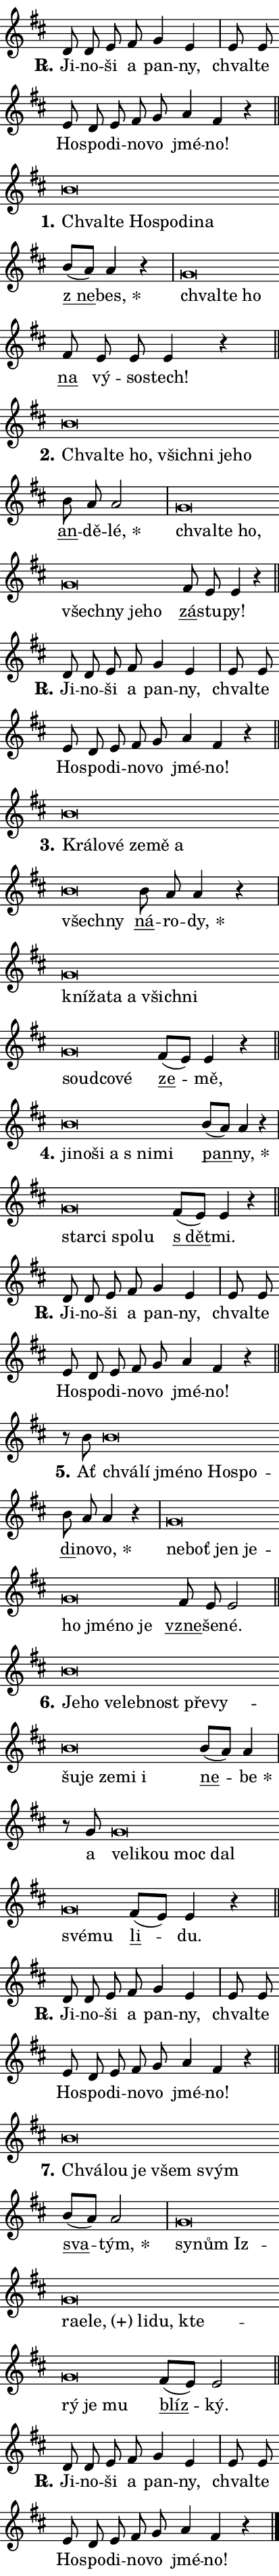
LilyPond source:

\version "2.22.1"
\header { tagline = "" }
\paper {
  indent = 0\cm
  top-margin = 0\cm
  right-margin = 0\cm
  bottom-margin = 0\cm
  left-margin = 0\cm
  paper-width = 7\cm
  page-breaking = #ly:one-page-breaking
  system-system-spacing.basic-distance = #11
  score-system-spacing.basic-distance = #11.3
  ragged-last = ##f
}


%% Author: Thomas Morley
%% https://lists.gnu.org/archive/html/lilypond-user/2020-05/msg00002.html
#(define (line-position grob)
"Returns position of @var[grob} in current system:
   @code{'start}, if at first time-step
   @code{'end}, if at last time-step
   @code{'middle} otherwise
"
  (let* ((col (ly:item-get-column grob))
         (ln (ly:grob-object col 'left-neighbor))
         (rn (ly:grob-object col 'right-neighbor))
         (col-to-check-left (if (ly:grob? ln) ln col))
         (col-to-check-right (if (ly:grob? rn) rn col))
         (break-dir-left
           (and
             (ly:grob-property col-to-check-left 'non-musical #f)
             (ly:item-break-dir col-to-check-left)))
         (break-dir-right
           (and
             (ly:grob-property col-to-check-right 'non-musical #f)
             (ly:item-break-dir col-to-check-right))))
        (cond ((eqv? 1 break-dir-left) 'start)
              ((eqv? -1 break-dir-right) 'end)
              (else 'middle))))

#(define (tranparent-at-line-position vctor)
  (lambda (grob)
  "Relying on @code{line-position} select the relevant enry from @var{vctor}.
Used to determine transparency,"
    (case (line-position grob)
      ((end) (not (vector-ref vctor 0)))
      ((middle) (not (vector-ref vctor 1)))
      ((start) (not (vector-ref vctor 2))))))

noteHeadBreakVisibility =
#(define-music-function (break-visibility)(vector?)
"Makes @code{NoteHead}s transparent relying on @var{break-visibility}"
#{
  \override NoteHead.transparent =
    #(tranparent-at-line-position break-visibility)
#})

#(define delete-ledgers-for-transparent-note-heads
  (lambda (grob)
    "Reads whether a @code{NoteHead} is transparent.
If so this @code{NoteHead} is removed from @code{'note-heads} from
@var{grob}, which is supposed to be @code{LedgerLineSpanner}.
As a result ledgers are not printed for this @code{NoteHead}"
    (let* ((nhds-array (ly:grob-object grob 'note-heads))
           (nhds-list
             (if (ly:grob-array? nhds-array)
                 (ly:grob-array->list nhds-array)
                 '()))
           ;; Relies on the transparent-property being done before
           ;; Staff.LedgerLineSpanner.after-line-breaking is executed.
           ;; This is fragile ...
           (to-keep
             (remove
               (lambda (nhd)
                 (ly:grob-property nhd 'transparent #f))
               nhds-list)))
      ;; TODO find a better method to iterate over grob-arrays, similiar
      ;; to filter/remove etc for lists
      ;; For now rebuilt from scratch
      (set! (ly:grob-object grob 'note-heads)  '())
      (for-each
        (lambda (nhd)
          (ly:pointer-group-interface::add-grob grob 'note-heads nhd))
        to-keep))))

hideNotes = {
  \noteHeadBreakVisibility #begin-of-line-visible
}
unHideNotes = {
  \noteHeadBreakVisibility #all-visible
}

% work-around for resetting accidentals
% https://lilypond.org/doc/v2.23/Documentation/notation/displaying-rhythms#unmetered-music
cadenzaMeasure = {
  \cadenzaOff
  \partial 1024 s1024
  \cadenzaOn
}

#(define-markup-command (accent layout props text) (markup?)
  "Underline accented syllable"
  (interpret-markup layout props
    #{\markup \override #'(offset . 4.3) \underline { #text }#}))

responsum = \markup \concat {
  "R" \hspace #-1.05 \path #0.1 #'((moveto 0 0.07) (lineto 0.9 0.8)) \hspace #0.05 "."
}

\layout {
    \context {
        \Staff
        \remove "Time_signature_engraver"
        \override LedgerLineSpanner.after-line-breaking = #delete-ledgers-for-transparent-note-heads
    }
    \context {
        \Voice {
            \override NoteHead.output-attributes = #'((class . "notehead"))
            \override Hairpin.height = #0.55
        }
    }
    \context {
        \Lyrics {
            \override StanzaNumber.output-attributes = #'((class . "stanzanumber"))
            \override LyricSpace.minimum-distance = #0.9
            \override LyricText.font-name = #"TeX Gyre Schola"
            \override LyricText.font-size = 1
            \override StanzaNumber.font-name = #"TeX Gyre Schola Bold"
            \override StanzaNumber.font-size = 1
        }
    }
}

% magnetic-lyrics.ily
%
%   written by
%     Jean Abou Samra <jean@abou-samra.fr>
%     Werner Lemberg <wl@gnu.org>
%
%   adapted by
%     Jiri Hon <jiri.hon@gmail.com>
%
% Version 2022-Apr-15

% https://www.mail-archive.com/lilypond-user@gnu.org/msg149350.html

#(define (Left_hyphen_pointer_engraver context)
   "Collect syllable-hyphen-syllable occurrences in lyrics and store
them in properties.  This engraver only looks to the left.  For
example, if the lyrics input is @code{foo -- bar}, it does the
following.

@itemize @bullet
@item
Set the @code{text} property of the @code{LyricHyphen} grob between
@q{foo} and @q{bar} to @code{foo}.

@item
Set the @code{left-hyphen} property of the @code{LyricText} grob with
text @q{foo} to the @code{LyricHyphen} grob between @q{foo} and
@q{bar}.
@end itemize

Use this auxiliary engraver in combination with the
@code{lyric-@/text::@/apply-@/magnetic-@/offset!} hook."
   (let ((hyphen #f)
         (text #f))
     (make-engraver
      (acknowledgers
       ((lyric-syllable-interface engraver grob source-engraver)
        (set! text grob)))
      (end-acknowledgers
       ((lyric-hyphen-interface engraver grob source-engraver)
        ;(when (not (grob::has-interface grob 'lyric-space-interface))
          (set! hyphen grob)));)
      ((stop-translation-timestep engraver)
       (when (and text hyphen)
         (ly:grob-set-object! text 'left-hyphen hyphen))
       (set! text #f)
       (set! hyphen #f)))))

#(define (lyric-text::apply-magnetic-offset! grob)
   "If the space between two syllables is less than the value in
property @code{LyricText@/.details@/.squash-threshold}, move the right
syllable to the left so that it gets concatenated with the left
syllable.

Use this function as a hook for
@code{LyricText@/.after-@/line-@/breaking} if the
@code{Left_@/hyphen_@/pointer_@/engraver} is active."
   (let ((hyphen (ly:grob-object grob 'left-hyphen #f)))
     (when hyphen
       (let ((left-text (ly:spanner-bound hyphen LEFT)))
         (when (grob::has-interface left-text 'lyric-syllable-interface)
           (let* ((common (ly:grob-common-refpoint grob left-text X))
                  (this-x-ext (ly:grob-extent grob common X))
                  (left-x-ext
                   (begin
                     ;; Trigger magnetism for left-text.
                     (ly:grob-property left-text 'after-line-breaking)
                     (ly:grob-extent left-text common X)))
                  ;; `delta` is the gap width between two syllables.
                  (delta (- (interval-start this-x-ext)
                            (interval-end left-x-ext)))
                  (details (ly:grob-property grob 'details))
                  (threshold (assoc-get 'squash-threshold details 0.2)))
             (when (< delta threshold)
               (let* (;; We have to manipulate the input text so that
                      ;; ligatures crossing syllable boundaries are not
                      ;; disabled.  For languages based on the Latin
                      ;; script this is essentially a beautification.
                      ;; However, for non-Western scripts it can be a
                      ;; necessity.
                      (lt (ly:grob-property left-text 'text))
                      (rt (ly:grob-property grob 'text))
                      (is-space (grob::has-interface hyphen 'lyric-space-interface))
                      (space (if is-space " " ""))
                      (space-markup (grob-interpret-markup grob " "))
                      (space-size (interval-length (ly:stencil-extent space-markup X)))
                      (extra-delta (if is-space space-size 0))
                      ;; Append new syllable.
                      (ltrt-space (if (and (string? lt) (string? rt))
                                (string-append lt space rt)
                                (make-concat-markup (list lt space rt))))
                      ;; Right-align `ltrt` to the right side.
                      (ltrt-space-markup (grob-interpret-markup
                               grob
                               (make-translate-markup
                                (cons (interval-length this-x-ext) 0)
                                (make-right-align-markup ltrt-space)))))
                 (begin
                   ;; Don't print `left-text`.
                   (ly:grob-set-property! left-text 'stencil #f)
                   ;; Set text and stencil (which holds all collected
                   ;; syllables so far) and shift it to the left.
                   (ly:grob-set-property! grob 'text ltrt-space)
                   (ly:grob-set-property! grob 'stencil ltrt-space-markup)
                   (ly:grob-translate-axis! grob (- (- delta extra-delta)) X))))))))))


#(define (lyric-hyphen::displace-bounds-first grob)
   ;; Make very sure this callback isn't triggered too early.
   (let ((left (ly:spanner-bound grob LEFT))
         (right (ly:spanner-bound grob RIGHT)))
     (ly:grob-property left 'after-line-breaking)
     (ly:grob-property right 'after-line-breaking)
     (ly:lyric-hyphen::print grob)))

squashThreshold = #0.4

\layout {
  \context {
    \Lyrics
    \consists #Left_hyphen_pointer_engraver
    \override LyricText.after-line-breaking =
      #lyric-text::apply-magnetic-offset!
    \override LyricHyphen.stencil = #lyric-hyphen::displace-bounds-first
    \override LyricText.details.squash-threshold = \squashThreshold
    \override LyricHyphen.minimum-distance = 0
    \override LyricHyphen.minimum-length = \squashThreshold
  }
}

squash = \override LyricText.details.squash-threshold = 9999
unSquash = \override LyricText.details.squash-threshold = \squashThreshold

left = \override LyricText.self-alignment-X = #LEFT
unLeft = \revert LyricText.self-alignment-X

starOffset = #(lambda (grob) 
                (let ((x_offset (ly:self-alignment-interface::aligned-on-x-parent grob)))
                  (if (= x_offset 0) 0 (+ x_offset 1.2))))

star = #(define-music-function (syllable)(string?)
"Append star separator at the end of a syllable"
#{
  \once \override LyricText.X-offset = #starOffset
  \lyricmode { \markup {
    #syllable
    \override #'((font-name . "TeX Gyre Schola Bold")) \hspace #0.2 \lower #0.65 \larger "*"
  } }
#})

starAccent = #(define-music-function (syllable)(string?)
"Append star separator at the end of a syllable and make accent"
#{
  \once \override LyricText.X-offset = #starOffset
  \lyricmode { \markup {
    \accent #syllable
    \override #'((font-name . "TeX Gyre Schola Bold")) \hspace #0.2 \lower #0.65 \larger "*"
  } }
#})

breath = #(define-music-function (syllable)(string?)
"Append breathing indicator at the end of a syllable"
#{
  \lyricmode { \markup { #syllable "+" } }
#})

optionalBreath = #(define-music-function (syllable)(string?)
"Append optional breathing indicator at the end of a syllable"
#{
  \lyricmode { \markup { #syllable "(+)" } }
#})


\score {
    <<
        \new Voice = "melody" { \cadenzaOn \key d \major \relative { d'8 d e fis g4 e \cadenzaMeasure \bar "|" e8 e \bar "" e d e \bar "" fis g a4 fis r \cadenzaMeasure \bar "||" \break } }
        \new Lyrics \lyricsto "melody" { \lyricmode { \set stanza = \responsum
Ji -- no -- ši a pan -- ny, chval -- te Ho -- spo -- di -- no -- vo jmé -- no! } }
    >>
    \layout {}
}

\score {
    <<
        \new Voice = "melody" { \cadenzaOn \key d \major \relative { b'\breve*1/16 \hideNotes \breve*1/16 \bar "" \breve*1/16 \bar "" \breve*1/16 \bar "" \breve*1/16 \breve*1/16 \bar "" \unHideNotes \bar "" b8[( a)] a4 r \cadenzaMeasure \bar "|" g\breve*1/16 \hideNotes \breve*1/16 \breve*1/16 \bar "" \unHideNotes \bar "" fis8 e e e4 r \cadenzaMeasure \bar "||" \break } }
        \new Lyrics \lyricsto "melody" { \lyricmode { \set stanza = "1."
\left Chval -- \squash te Ho -- spo -- di -- na \unLeft \unSquash \markup \accent "z ne" -- \star bes, \left chval -- \squash te ho \unLeft \unSquash \markup \accent na vý -- so -- stech! } }
    >>
    \layout {}
}

\score {
    <<
        \new Voice = "melody" { \cadenzaOn \key d \major \relative { b'\breve*1/16 \hideNotes \breve*1/16 \bar "" \breve*1/16 \bar "" \breve*1/16 \bar "" \breve*1/16 \bar "" \breve*1/16 \breve*1/16 \bar "" \unHideNotes \bar "" b8 a a2 \cadenzaMeasure \bar "|" g\breve*1/16 \hideNotes \breve*1/16 \bar "" \breve*1/16 \bar "" \breve*1/16 \bar "" \breve*1/16 \bar "" \breve*1/16 \breve*1/16 \bar "" \unHideNotes \bar "" fis8 e e4 r \cadenzaMeasure \bar "||" \break } }
        \new Lyrics \lyricsto "melody" { \lyricmode { \set stanza = "2."
\left Chval -- \squash te ho, všich -- ni je -- ho \unLeft \unSquash \markup \accent an -- dě -- \star lé, \left chval -- \squash te ho, všech -- ny je -- ho \unLeft \unSquash \markup \accent zá -- stu -- py! } }
    >>
    \layout {}
}

\score {
    <<
        \new Voice = "melody" { \cadenzaOn \key d \major \relative { d'8 d e fis g4 e \cadenzaMeasure \bar "|" e8 e \bar "" e d e \bar "" fis g a4 fis r \cadenzaMeasure \bar "||" \break } }
        \new Lyrics \lyricsto "melody" { \lyricmode { \set stanza = \responsum
Ji -- no -- ši a pan -- ny, chval -- te Ho -- spo -- di -- no -- vo jmé -- no! } }
    >>
    \layout {}
}

\score {
    <<
        \new Voice = "melody" { \cadenzaOn \key d \major \relative { b'\breve*1/16 \hideNotes \breve*1/16 \bar "" \breve*1/16 \bar "" \breve*1/16 \bar "" \breve*1/16 \bar "" \breve*1/16 \bar "" \breve*1/16 \breve*1/16 \bar "" \unHideNotes \bar "" b8 a a4 r \cadenzaMeasure \bar "|" g\breve*1/16 \hideNotes \breve*1/16 \bar "" \breve*1/16 \bar "" \breve*1/16 \bar "" \breve*1/16 \bar "" \breve*1/16 \bar "" \breve*1/16 \bar "" \breve*1/16 \breve*1/16 \bar "" \unHideNotes \bar "" fis8[( e)] e4 r \cadenzaMeasure \bar "||" \break } }
        \new Lyrics \lyricsto "melody" { \lyricmode { \set stanza = "3."
\left Krá -- \squash lo -- vé ze -- mě a všech -- ny \unLeft \unSquash \markup \accent ná -- ro -- \star dy, \left kní -- \squash ža -- ta a všich -- ni soud -- co -- vé \unLeft \unSquash \markup \accent ze -- mě, } }
    >>
    \layout {}
}

\score {
    <<
        \new Voice = "melody" { \cadenzaOn \key d \major \relative { b'\breve*1/16 \hideNotes \breve*1/16 \bar "" \breve*1/16 \bar "" \breve*1/16 \bar "" \breve*1/16 \breve*1/16 \bar "" \unHideNotes \bar "" b8[( a)] a4 r \cadenzaMeasure \bar "|" g\breve*1/16 \hideNotes \breve*1/16 \bar "" \breve*1/16 \breve*1/16 \bar "" \unHideNotes \bar "" fis8[( e)] e4 r \cadenzaMeasure \bar "||" \break } }
        \new Lyrics \lyricsto "melody" { \lyricmode { \set stanza = "4."
\left ji -- \squash no -- ši a "s ni" -- mi \unLeft \unSquash \markup \accent pan -- \star ny, \left star -- \squash ci spo -- lu \unLeft \unSquash \markup \accent "s dět" -- mi. } }
    >>
    \layout {}
}

\score {
    <<
        \new Voice = "melody" { \cadenzaOn \key d \major \relative { d'8 d e fis g4 e \cadenzaMeasure \bar "|" e8 e \bar "" e d e \bar "" fis g a4 fis r \cadenzaMeasure \bar "||" \break } }
        \new Lyrics \lyricsto "melody" { \lyricmode { \set stanza = \responsum
Ji -- no -- ši a pan -- ny, chval -- te Ho -- spo -- di -- no -- vo jmé -- no! } }
    >>
    \layout {}
}

\score {
    <<
        \new Voice = "melody" { \cadenzaOn \key d \major \relative { r8 b'8 b\breve*1/16 \hideNotes \breve*1/16 \bar "" \breve*1/16 \bar "" \breve*1/16 \bar "" \breve*1/16 \breve*1/16 \bar "" \unHideNotes \bar "" b8 a a4 r \cadenzaMeasure \bar "|" g\breve*1/16 \hideNotes \breve*1/16 \bar "" \breve*1/16 \bar "" \breve*1/16 \bar "" \breve*1/16 \bar "" \breve*1/16 \bar "" \breve*1/16 \breve*1/16 \bar "" \unHideNotes \bar "" fis8 e e2 \cadenzaMeasure \bar "||" \break } }
        \new Lyrics \lyricsto "melody" { \lyricmode { \set stanza = "5."
Ať \left chvá -- \squash lí jmé -- no Ho -- spo -- \unLeft \unSquash \markup \accent di -- no -- \star vo, \left ne -- \squash boť jen je -- ho jmé -- no je \unLeft \unSquash \markup \accent vzne -- še -- né. } }
    >>
    \layout {}
}

\score {
    <<
        \new Voice = "melody" { \cadenzaOn \key d \major \relative { b'\breve*1/16 \hideNotes \breve*1/16 \bar "" \breve*1/16 \bar "" \breve*1/16 \bar "" \breve*1/16 \bar "" \breve*1/16 \bar "" \breve*1/16 \bar "" \breve*1/16 \bar "" \breve*1/16 \bar "" \breve*1/16 \bar "" \breve*1/16 \breve*1/16 \bar "" \unHideNotes \bar "" b8[( a)] a4 \cadenzaMeasure \bar "|" r8 g8 g\breve*1/16 \hideNotes \breve*1/16 \bar "" \breve*1/16 \bar "" \breve*1/16 \bar "" \breve*1/16 \bar "" \breve*1/16 \breve*1/16 \bar "" \unHideNotes \bar "" fis8[( e)] e4 r \cadenzaMeasure \bar "||" \break } }
        \new Lyrics \lyricsto "melody" { \lyricmode { \set stanza = "6."
\left Je -- \squash ho ve -- leb -- nost pře -- vy -- šu -- je ze -- mi i \unLeft \unSquash \markup \accent ne -- \star be a \left ve -- \squash li -- kou moc dal své -- mu \unLeft \unSquash \markup \accent li -- du. } }
    >>
    \layout {}
}

\score {
    <<
        \new Voice = "melody" { \cadenzaOn \key d \major \relative { d'8 d e fis g4 e \cadenzaMeasure \bar "|" e8 e \bar "" e d e \bar "" fis g a4 fis r \cadenzaMeasure \bar "||" \break } }
        \new Lyrics \lyricsto "melody" { \lyricmode { \set stanza = \responsum
Ji -- no -- ši a pan -- ny, chval -- te Ho -- spo -- di -- no -- vo jmé -- no! } }
    >>
    \layout {}
}

\score {
    <<
        \new Voice = "melody" { \cadenzaOn \key d \major \relative { b'\breve*1/16 \hideNotes \breve*1/16 \bar "" \breve*1/16 \bar "" \breve*1/16 \breve*1/16 \bar "" \unHideNotes \bar "" b8[( a)] a2 \cadenzaMeasure \bar "|" g\breve*1/16 \hideNotes \breve*1/16 \bar "" \breve*1/16 \bar "" \breve*1/16 \bar "" \breve*1/16 \bar "" \breve*1/16 \bar "" \breve*1/16 \bar "" \breve*1/16 \bar "" \breve*1/16 \bar "" \breve*1/16 \bar "" \breve*1/16 \breve*1/16 \bar "" \unHideNotes \bar "" fis8[( e)] e2 \cadenzaMeasure \bar "||" \break } }
        \new Lyrics \lyricsto "melody" { \lyricmode { \set stanza = "7."
\left Chvá -- \squash lou je všem svým \unLeft \unSquash \markup \accent sva -- \star tým, \left sy -- \squash nům Iz -- ra -- e -- \optionalBreath le, li -- du, kte -- rý je mu \unLeft \unSquash \markup \accent blíz -- ký. } }
    >>
    \layout {}
}

\score {
    <<
        \new Voice = "melody" { \cadenzaOn \key d \major \relative { d'8 d e fis g4 e \cadenzaMeasure \bar "|" e8 e \bar "" e d e \bar "" fis g a4 fis r \cadenzaMeasure \bar "||" \break } \bar "|." }
        \new Lyrics \lyricsto "melody" { \lyricmode { \set stanza = \responsum
Ji -- no -- ši a pan -- ny, chval -- te Ho -- spo -- di -- no -- vo jmé -- no! } }
    >>
    \layout {}
}
